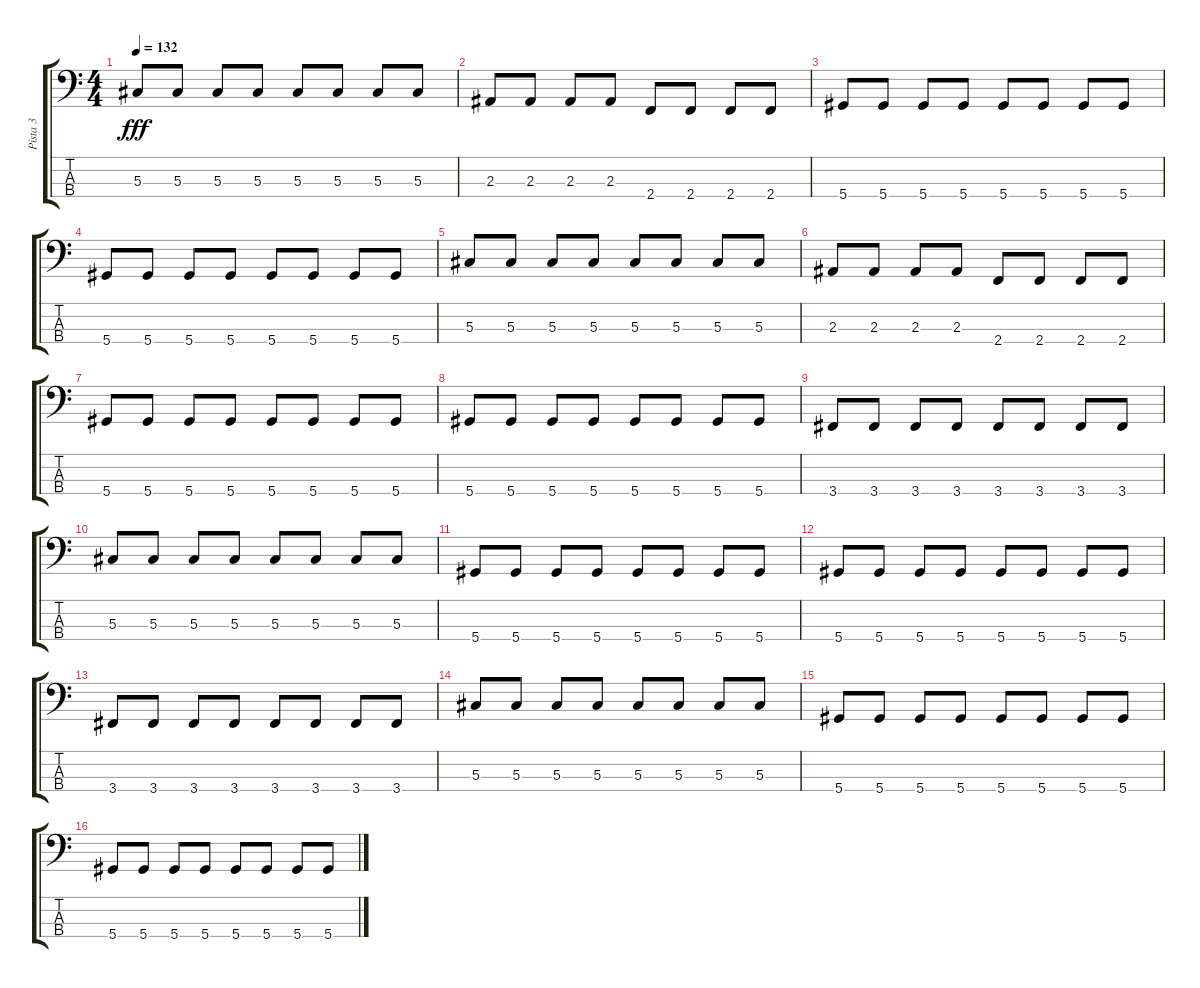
\track ("Pista 3" "Pista 3") {instrument electricbassfinger}
\staff {score tabs}
\tuning (Gb2 Db2 Ab1 Eb1) {hide}
\ts (4 4)
\tempo 132
\clef f4
\ks c
5.3.8{dy fff} 5.3.8 5.3.8 5.3.8 5.3.8 5.3.8 5.3.8 5.3.8 |
2.3.8 2.3.8 2.3.8 2.3.8 2.4.8 2.4.8 2.4.8 2.4.8 |
5.4.8 5.4.8 5.4.8 5.4.8 5.4.8 5.4.8 5.4.8 5.4.8 |
5.4.8 5.4.8 5.4.8 5.4.8 5.4.8 5.4.8 5.4.8 5.4.8 |
5.3.8 5.3.8 5.3.8 5.3.8 5.3.8 5.3.8 5.3.8 5.3.8 |
2.3.8 2.3.8 2.3.8 2.3.8 2.4.8 2.4.8 2.4.8 2.4.8 |
5.4.8 5.4.8 5.4.8 5.4.8 5.4.8 5.4.8 5.4.8 5.4.8 |
5.4.8 5.4.8 5.4.8 5.4.8 5.4.8 5.4.8 5.4.8 5.4.8 |
3.4.8 3.4.8 3.4.8 3.4.8 3.4.8 3.4.8 3.4.8 3.4.8 |
5.3.8 5.3.8 5.3.8 5.3.8 5.3.8 5.3.8 5.3.8 5.3.8 |
5.4.8 5.4.8 5.4.8 5.4.8 5.4.8 5.4.8 5.4.8 5.4.8 |
5.4.8 5.4.8 5.4.8 5.4.8 5.4.8 5.4.8 5.4.8 5.4.8 |
3.4.8 3.4.8 3.4.8 3.4.8 3.4.8 3.4.8 3.4.8 3.4.8 |
5.3.8 5.3.8 5.3.8 5.3.8 5.3.8 5.3.8 5.3.8 5.3.8 |
5.4.8 5.4.8 5.4.8 5.4.8 5.4.8 5.4.8 5.4.8 5.4.8 |
5.4.8 5.4.8 5.4.8 5.4.8 5.4.8 5.4.8 5.4.8 5.4.8
